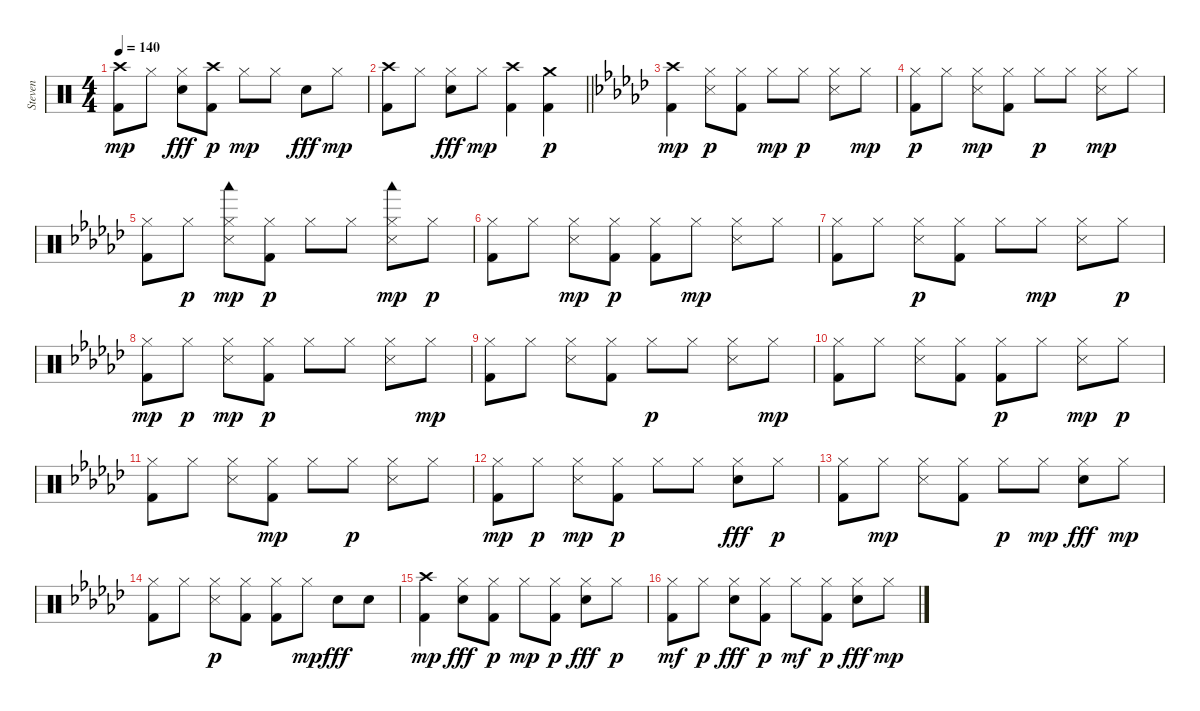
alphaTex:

\track ("Steven" "Steven") {instrument percussion}
\staff {score}
\articulation defaults
\ts (4 4)
\tempo 140
\clef neutral
\ks c
("Kick (hit) 2" "Crash high (hit)").8{dy mp} "Hi-Hat (closed)".8 ("Hi-Hat (closed)" "Electric Snare (hit)").8{dy fff} ("Kick (hit) 2" "Crash high (hit)").8{dy p} "Hi-Hat (closed)".8{dy mp} "Hi-Hat (closed)".8 "Electric Snare (hit)".8{dy fff} "Hi-Hat (closed)".8{dy mp} |
\barLineRight lightlight
("Kick (hit) 2" "Crash high (hit)").8 "Hi-Hat (closed)".8 ("Hi-Hat (closed)" "Electric Snare (hit)").8{dy fff} "Hi-Hat (closed)".8{dy mp} ("Kick (hit) 2" "Crash high (hit)").4 ("Kick (hit) 2" "Crash medium (hit)").4{dy p} |
\section ("" "")
\ks gb
("Kick (hit) 2" "Crash high (hit)").4{dy mp} ("Snare (side stick) 3" "Hi-Hat (closed)").8{dy p} ("Kick (hit) 2" "Hi-Hat (closed)").8 "Hi-Hat (closed)".8{dy mp} "Hi-Hat (closed)".8{dy p} ("Snare (side stick) 3" "Hi-Hat (closed)").8 "Hi-Hat (closed)".8{dy mp} |
("Kick (hit) 2" "Hi-Hat (closed)").8{dy p} "Hi-Hat (closed)".8 ("Hi-Hat (closed)" "Snare (side stick) 3").8{dy mp} ("Kick (hit) 2" "Hi-Hat (closed)").8 "Hi-Hat (closed)".8{dy p} "Hi-Hat (closed)".8 ("Hi-Hat (closed)" "Snare (side stick) 3").8{dy mp} "Hi-Hat (closed)".8 |
("Kick (hit) 2" "Hi-Hat (closed)").8 "Hi-Hat (closed)".8{dy p} ("Woodblock low (hit)" "Hi-Hat (closed)" "Snare (side stick) 3").8{dy mp} ("Kick (hit) 2" "Hi-Hat (closed)").8{dy p} "Hi-Hat (closed)".8 "Hi-Hat (closed)".8 ("Woodblock low (hit)" "Hi-Hat (closed)" "Snare (side stick) 3").8{dy mp} "Hi-Hat (closed)".8{dy p} |
("Kick (hit) 2" "Hi-Hat (closed)").8 "Hi-Hat (closed)".8 ("Hi-Hat (closed)" "Snare (side stick) 3").8{dy mp} ("Kick (hit) 2" "Hi-Hat (closed)").8{dy p} ("Kick (hit) 2" "Hi-Hat (closed)").8 "Hi-Hat (closed)".8{dy mp} ("Hi-Hat (closed)" "Snare (side stick) 3").8 "Hi-Hat (closed)".8 |
("Kick (hit) 2" "Hi-Hat (closed)").8 "Hi-Hat (closed)".8 ("Snare (side stick) 3" "Hi-Hat (closed)").8{dy p} ("Kick (hit) 2" "Hi-Hat (closed)").8 "Hi-Hat (closed)".8 "Hi-Hat (closed)".8{dy mp} ("Snare (side stick) 3" "Hi-Hat (closed)").8 "Hi-Hat (closed)".8{dy p} |
("Kick (hit) 2" "Hi-Hat (closed)").8{dy mp} "Hi-Hat (closed)".8{dy p} ("Snare (side stick) 3" "Hi-Hat (closed)").8{dy mp} ("Kick (hit) 2" "Hi-Hat (closed)").8{dy p} "Hi-Hat (closed)".8 "Hi-Hat (closed)".8 ("Snare (side stick) 3" "Hi-Hat (closed)").8 "Hi-Hat (closed)".8{dy mp} |
("Kick (hit) 2" "Hi-Hat (closed)").8 "Hi-Hat (closed)".8 ("Snare (side stick) 3" "Hi-Hat (closed)").8 ("Kick (hit) 2" "Hi-Hat (closed)").8 "Hi-Hat (closed)".8{dy p} "Hi-Hat (closed)".8 ("Snare (side stick) 3" "Hi-Hat (closed)").8 "Hi-Hat (closed)".8{dy mp} |
("Kick (hit) 2" "Hi-Hat (closed)").8 "Hi-Hat (closed)".8 ("Snare (side stick) 3" "Hi-Hat (closed)").8 ("Kick (hit) 2" "Hi-Hat (closed)").8 ("Kick (hit) 2" "Hi-Hat (closed)").8{dy p} "Hi-Hat (closed)".8 ("Snare (side stick) 3" "Hi-Hat (closed)").8{dy mp} "Hi-Hat (closed)".8{dy p} |
("Kick (hit) 2" "Hi-Hat (closed)").8 "Hi-Hat (closed)".8 ("Snare (side stick) 3" "Hi-Hat (closed)").8 ("Kick (hit) 2" "Hi-Hat (closed)").8{dy mp} "Hi-Hat (closed)".8 "Hi-Hat (closed)".8{dy p} ("Snare (side stick) 3" "Hi-Hat (closed)").8 "Hi-Hat (closed)".8 |
("Kick (hit) 2" "Hi-Hat (closed)").8{dy mp} "Hi-Hat (closed)".8{dy p} ("Snare (side stick) 3" "Hi-Hat (closed)").8{dy mp} ("Kick (hit) 2" "Hi-Hat (closed)").8{dy p} "Hi-Hat (closed)".8 "Hi-Hat (closed)".8 ("Hi-Hat (closed)" "Electric Snare (hit)").8{dy fff} "Hi-Hat (closed)".8{dy p} |
("Kick (hit) 2" "Hi-Hat (closed)").8 "Hi-Hat (closed)".8{dy mp} ("Snare (side stick) 3" "Hi-Hat (closed)").8 ("Kick (hit) 2" "Hi-Hat (closed)").8 "Hi-Hat (closed)".8{dy p} "Hi-Hat (closed)".8{dy mp} ("Hi-Hat (closed)" "Electric Snare (hit)").8{dy fff} "Hi-Hat (closed)".8{dy mp} |
("Kick (hit) 2" "Hi-Hat (closed)").8 "Hi-Hat (closed)".8 ("Snare (side stick) 3" "Hi-Hat (closed)").8{dy p} ("Kick (hit) 2" "Hi-Hat (closed)").8 ("Kick (hit) 2" "Hi-Hat (closed)").8 "Hi-Hat (closed)".8{dy mp} "Electric Snare (hit)".8{dy fff} "Electric Snare (hit)".8 |
("Kick (hit) 2" "Crash high (hit)").4{dy mp} ("Hi-Hat (closed)" "Electric Snare (hit)").8{dy fff} ("Kick (hit) 2" "Hi-Hat (closed)").8{dy p} "Hi-Hat (closed)".8{dy mp} ("Kick (hit) 2" "Hi-Hat (closed)").8{dy p} ("Hi-Hat (closed)" "Electric Snare (hit)").8{dy fff} "Hi-Hat (closed)".8{dy p} |
("Kick (hit) 2" "Hi-Hat (closed)").8{dy mf} "Hi-Hat (closed)".8{dy p} ("Hi-Hat (closed)" "Electric Snare (hit)").8{dy fff} ("Kick (hit) 2" "Hi-Hat (closed)").8{dy p} "Hi-Hat (closed)".8{dy mf} ("Kick (hit) 2" "Hi-Hat (closed)").8{dy p} ("Hi-Hat (closed)" "Electric Snare (hit)").8{dy fff} "Hi-Hat (closed)".8{dy mp}
